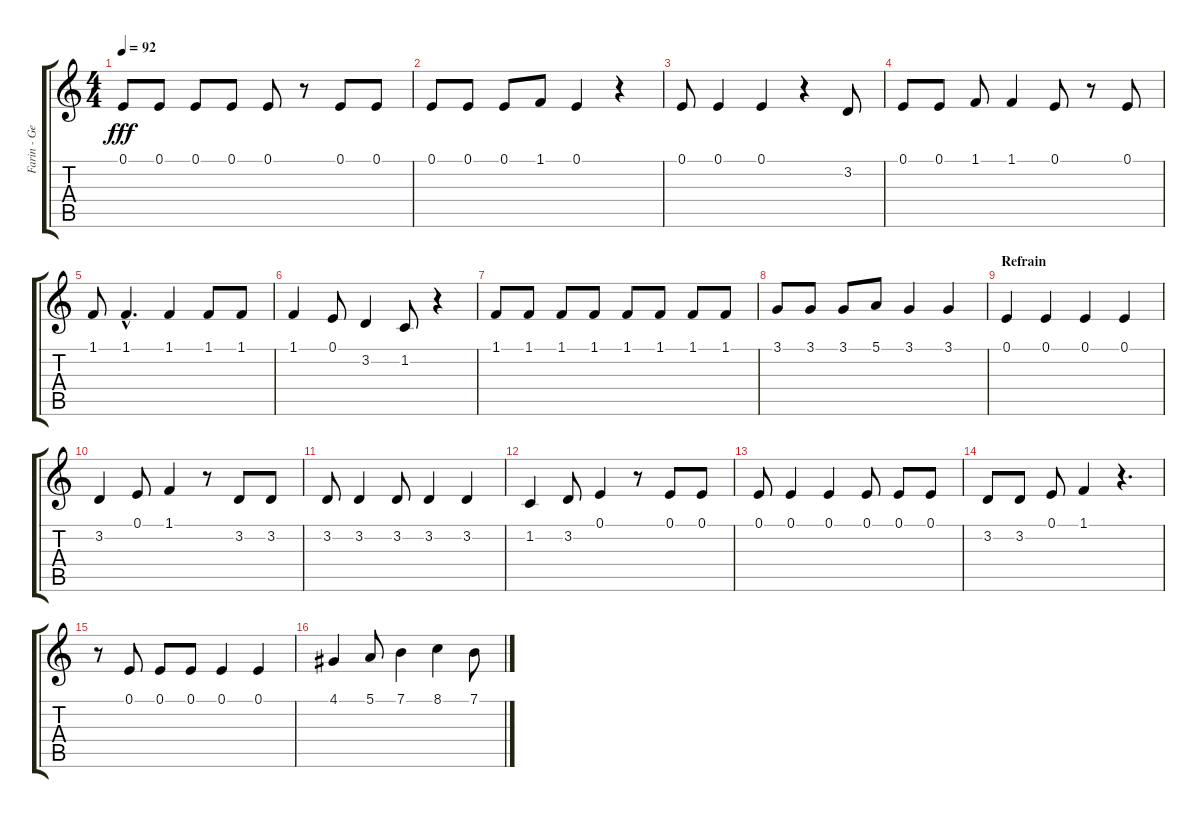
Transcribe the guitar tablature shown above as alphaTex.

\track ("Farin - Gesang" "Farin - Ge") {instrument tenorsax}
\staff {score tabs}
\tuning (E4 B3 G3 D3 A2 E2) {hide}
\ts (4 4)
\tempo 92
\clef g2
\ks c
0.1.8{dy fff} 0.1.8 0.1.8 0.1.8 0.1.8 r.8 0.1.8 0.1.8 |
0.1.8 0.1.8 0.1.8 1.1.8 0.1.4 r.4 |
0.1.8 0.1.4 0.1.4 r.4 3.2.8 |
0.1.8 0.1.8 1.1.8 1.1.4 0.1.8 r.8 0.1.8 |
1.1.8 1.1{hac}.4{d} 1.1.4 1.1.8 1.1.8 |
1.1.4 0.1.8 3.2.4 1.2.8 r.4 |
1.1.8 1.1.8 1.1.8 1.1.8 1.1.8 1.1.8 1.1.8 1.1.8 |
3.1.8 3.1.8 3.1.8 5.1.8 3.1.4 3.1.4 |
\section ("" "Refrain")
0.1.4 0.1.4 0.1.4 0.1.4 |
3.2.4 0.1.8 1.1.4 r.8 3.2.8 3.2.8 |
3.2.8 3.2.4 3.2.8 3.2.4 3.2.4 |
1.2.4 3.2.8 0.1.4 r.8 0.1.8 0.1.8 |
0.1.8 0.1.4 0.1.4 0.1.8 0.1.8 0.1.8 |
3.2.8 3.2.8 0.1.8 1.1.4 r.4{d} |
r.8 0.1.8 0.1.8 0.1.8 0.1.4 0.1.4 |
4.1.4 5.1.8 7.1.4 8.1.4 7.1.8
